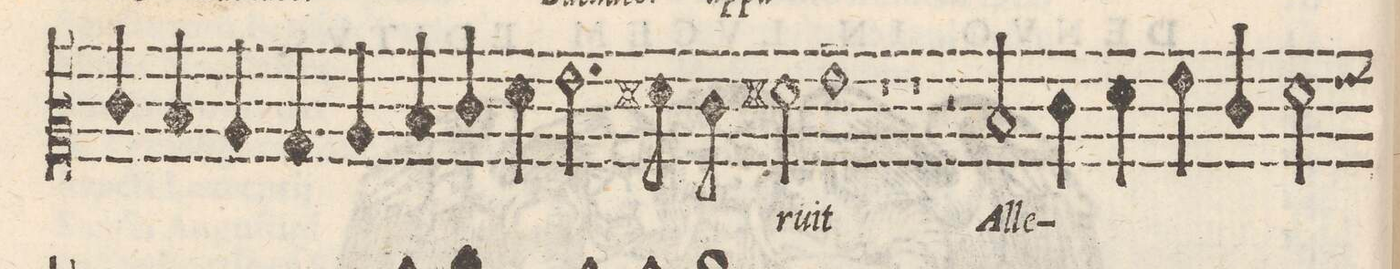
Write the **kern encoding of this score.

**kern	**text
*I"ALTVS	*
*clefC2	*
*k[]	*
*met(C|)	*
*M2/1	*
4e/	.
4d/	.
4c/	.
4B/	.
4c/	.
4d/	.
=17-	=17-
4e/	.
4f\	.
2.g\	.
8f#X\	.
8e\	.
2f#X\	-ru-
=18-	=18-
1g	-it
1r	.
=19-	=19-
1r	.
2r	.
2d/	Al-
=20-	=20-
4e\	-le-
4fny\	.
4g\	.
4e/	.
2f\	.
*custos:g	*
*-	*-
